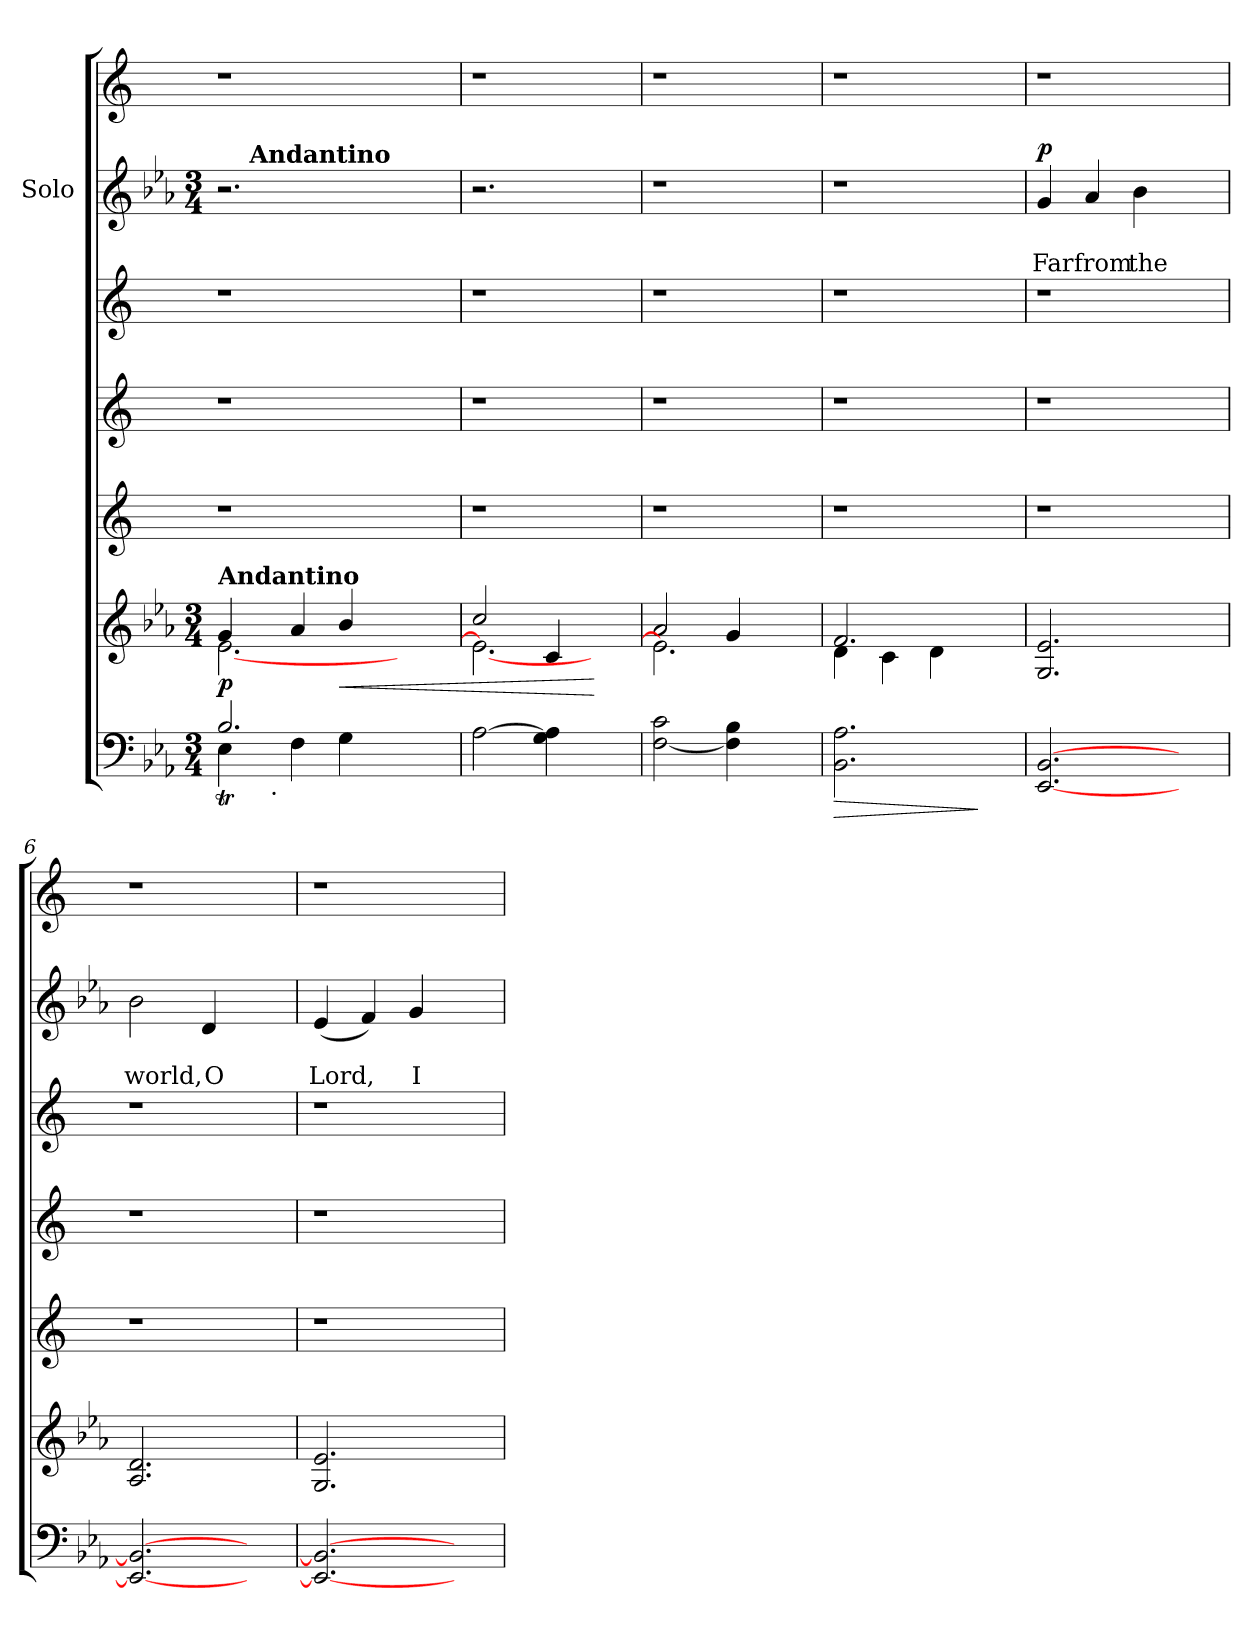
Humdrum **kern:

**kern	**dynam	**kern	**dynam	**kern	**kern	**kern	**kern	**text	**text	**dynam	**kern
*part7	*part7	*part6	*part6	*part5	*part4	*part3	*part2	*part2	*part2	*part2	*part1
*staff7	*staff7	*staff6	*staff6	*staff5	*staff4	*staff3	*staff2	*staff2	*staff2	*staff2	*staff1
*	*	*	*	*	*	*	*I"Solo	*	*	*	*
*clefF4	*	*clefG2	*	*clefG2	*clefG2	*clefG2	*clefG2	*	*	*	*clefG2
*k[b-e-a-]	*	*k[b-e-a-]	*	*k[]	*k[]	*k[]	*k[b-e-a-]	*	*	*	*k[]
*E-:	*	*E-:	*	*C:	*C:	*C:	*E-:	*	*	*	*C:
*M3/4	*	*M3/4	*	*	*	*	*M3/4	*	*	*	*
=1	=1	=1	=1	=1	=1	=1	=1	=1	=1	=1	=1
*^	*	*^	*	*	*	*	*	*	*	*	*
!	!	!	!LO:TX:a:B:t=Andantino	!	!	!	!	!	!	!	!	!	!
!	!	!LO:DY:a	!	!	!	!	!	!	!LO:N:vis=1	!	!	!	!
*	*^	*	*	*	*	*	*	*	*^	*	*	*	*
2.B-/	4E-T\	8.ryy	p	4g/	[<2.e-\	.	1r	1r	1r	2.rt	8ryy	.	.	.	1r
!	!	!	!	!	!	!	!	!	!	!	!LO:TX:a:B:t=Andantino	!	!	!	!
.	.	.	.	.	.	.	.	.	.	.	2..ryy	.	.	.	.
!	!	!LO:TX:b:t=.	!	!	!	!	!	!	!	!	!	!	!	!	!
.	.	2ryy	.	.	.	.	.	.	.	.	.	.	.	.	.
.	4F\	.	.	4a-/	.	.	.	.	.	.	.	.	.	.	.
!	!	!	!	!	!	!LO:HP:b	!	!	!	!	!	!	!	!	!
.	4G\	.	.	4b-/	.	<	.	.	.	.	.	.	.	.	.
.	.	4ryy	.	.	.	.	.	.	.	.	.	.	.	.	.
4ryy	4ryy	.	.	4ryy	4ryy	.	.	.	.	4ryy	.	.	.	.	.
.	.	16ryy	.	.	.	.	.	.	.	.	.	.	.	.	.
=2	=2	=2	=2	=2	=2	=2	=2	=2	=2	=2	=2	=2	=2	=2	=2
!	!	!	!	!	!	!	!	!	!	!LO:N:vis=1	!	!	!	!	!
*v	*v	*v	*	*	*	*	*	*	*	*v	*v	*	*	*	*
[>2A-\	.	2cc/	2.e-\_	.	1r	1r	1r	2.r	.	.	.	1r
4G\ 4A-\]	.	4c/	.	.	.	.	.	.	.	.	.	.
4ryy	.	4ryy	4ryy	[	.	.	.	4ryy	.	.	.	.
=3	=3	=3	=3	=3	=3	=3	=3	=3	=3	=3	=3	=3
!	!	!	!	!	!	!	!	!LO:N:vis=1	!	!	!	!
[<2F\ 2c\	.	2a-/	2.e-\]	.	1r	1r	1r	2.r	.	.	.	1r
4F\] 4B-\	.	4g/	.	.	.	.	.	.	.	.	.	.
4ryy	.	4ryy	4ryy	.	.	.	.	4ryy	.	.	.	.
=4	=4	=4	=4	=4	=4	=4	=4	=4	=4	=4	=4	=4
!	!LO:HP:b	!	!	!	!	!	!	!LO:N:vis=1	!	!	!	!
2.BB-\ 2.A-\	>	2.f/	4d\	.	1r	1r	1r	2.r	.	.	.	1r
.	.	.	4c\	.	.	.	.	.	.	.	.	.
.	.	.	4d\	.	.	.	.	.	.	.	.	.
4ryy	]	4ryy	4ryy	.	.	.	.	4ryy	.	.	.	.
=5	=5	=5	=5	=5	=5	=5	=5	=5	=5	=5	=5	=5
!	!	!	!	!	!	!	!	!	!	!LO:LY:b	!LO:DY:a	!
*	*	*v	*v	*	*	*	*	*	*	*	*	*
[<2.EE-/ [>2.BB-/	.	2.G/ 2.e-/	.	1r	1r	1r	4g/	.	Far	p	1r
!	!	!	!	!	!	!	!	!	!LO:LY:b	!	!
.	.	.	.	.	.	.	4a-/	.	from	.	.
!	!	!	!	!	!	!	!	!	!LO:LY:b	!	!
.	.	.	.	.	.	.	4b-\	.	the	.	.
4ryy	.	4ryy	.	.	.	.	4ryy	.	.	.	.
=6	=6	=6	=6	=6	=6	=6	=6	=6	=6	=6	=6
!	!	!	!	!	!	!	!	!	!LO:LY:b	!	!
2.EE-/_ 2.BB-/_	.	2.A-/ 2.d/	.	1r	1r	1r	2b-\	.	world,	.	1r
!	!	!	!	!	!	!	!	!	!LO:LY:b	!	!
.	.	.	.	.	.	.	4d/	.	O	.	.
4ryy	.	4ryy	.	.	.	.	4ryy	.	.	.	.
=7	=7	=7	=7	=7	=7	=7	=7	=7	=7	=7	=7
!	!	!	!	!	!	!	!	!	!LO:LY:b	!	!
2.EE-/_ 2.BB-/_	.	2.G/ 2.e-/	.	1r	1r	1r	(<4e-/	.	Lord,	.	1r
.	.	.	.	.	.	.	4f/)	.	.	.	.
!	!	!	!	!	!	!	!	!	!LO:LY:b	!	!
.	.	.	.	.	.	.	4g/	.	I	.	.
4ryy	.	4ryy	.	.	.	.	4ryy	.	.	.	.
=	=	=	=	=	=	=	=	=	=	=	=
*-	*-	*-	*-	*-	*-	*-	*-	*-	*-	*-	*-
